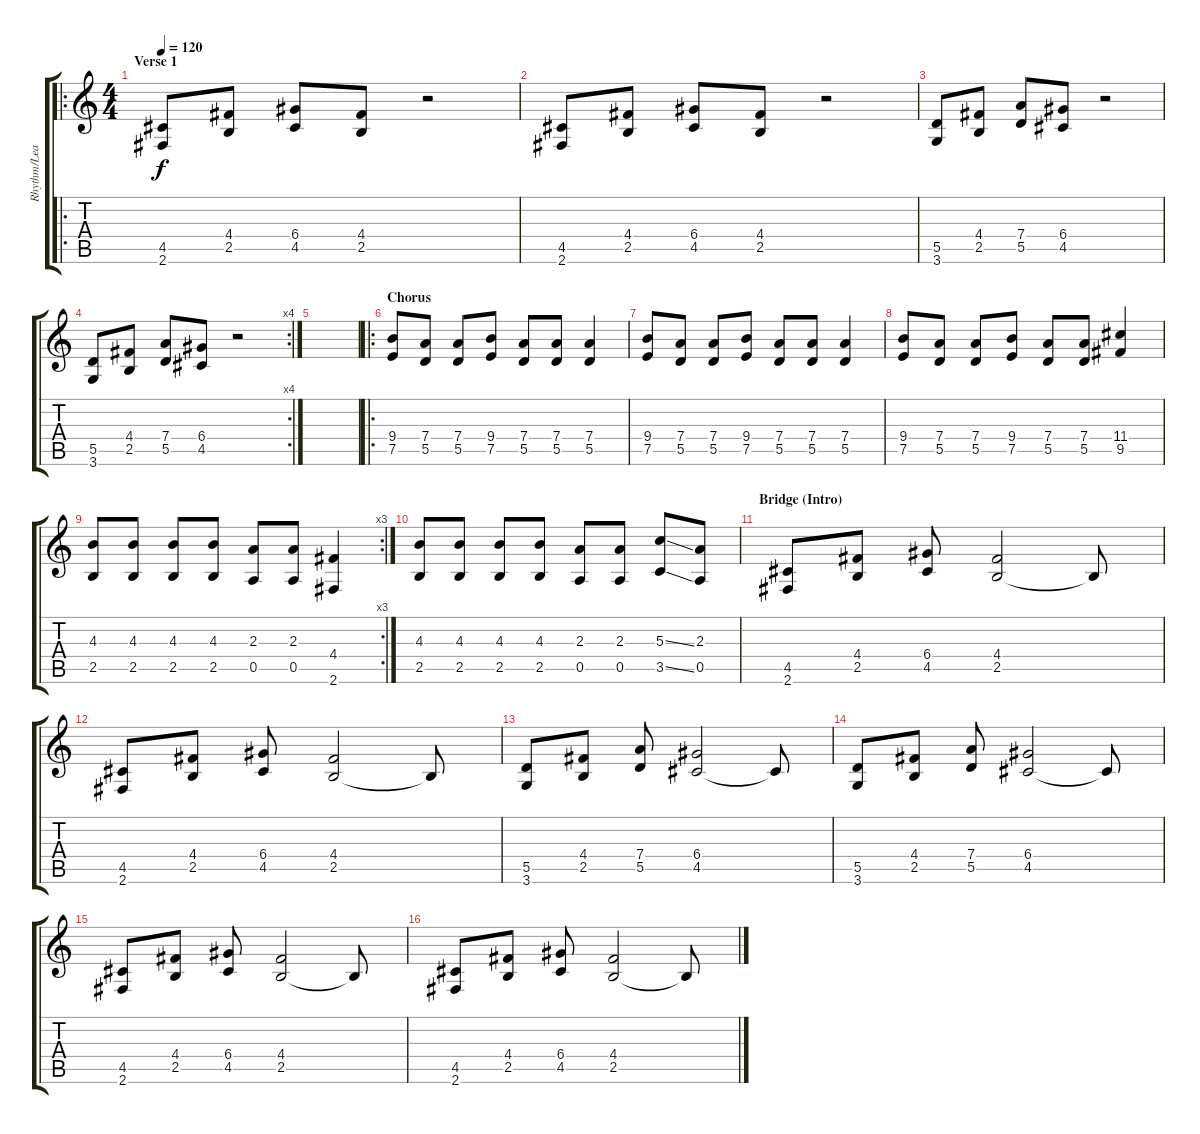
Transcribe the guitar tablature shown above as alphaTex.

\track ("Rhythm/Lead" "Rhythm/Lea") {instrument distortionguitar}
\staff {score tabs}
\tuning (E4 B3 G3 D3 A2 E2) {hide}
\ro
\ts (4 4)
\section ("" "Verse 1")
\tempo 120
\clef g2
\ks c
(4.5 2.6).8{dy f} (4.4 2.5).8 (6.4 4.5).8 (4.4 2.5).8 r.2 |
(4.5 2.6).8 (4.4 2.5).8 (6.4 4.5).8 (4.4 2.5).8 r.2 |
(5.5 3.6).8 (4.4 2.5).8 (7.4 5.5).8 (6.4 4.5).8 r.2 |
\rc 4
(5.5 3.6).8 (4.4 2.5).8 (7.4 5.5).8 (6.4 4.5).8 r.2 |
|
\ro
\section ("" "Chorus")
(9.4 7.5).8 (7.4 5.5).8 (7.4 5.5).8 (9.4 7.5).8 (7.4 5.5).8 (7.4 5.5).8 (7.4 5.5).4 |
(9.4 7.5).8 (7.4 5.5).8 (7.4 5.5).8 (9.4 7.5).8 (7.4 5.5).8 (7.4 5.5).8 (7.4 5.5).4 |
(9.4 7.5).8 (7.4 5.5).8 (7.4 5.5).8 (9.4 7.5).8 (7.4 5.5).8 (7.4 5.5).8 (11.4 9.5).4 |
\rc 3
(4.3 2.5).8 (4.3 2.5).8 (4.3 2.5).8 (4.3 2.5).8 (2.3 0.5).8 (2.3 0.5).8 (4.4 2.6).4 |
(4.3 2.5).8 (4.3 2.5).8 (4.3 2.5).8 (4.3 2.5).8 (2.3 0.5).8 (2.3 0.5).8 (5.3{ss} 3.5{ss}).8 (2.3 0.5).8 |
\section ("" "Bridge (Intro)")
(4.5 2.6).8 (4.4 2.5).8 (6.4 4.5).8 (4.4 2.5).2 2.5{t}.8 |
(4.5 2.6).8 (4.4 2.5).8 (6.4 4.5).8 (4.4 2.5).2 2.5{t}.8 |
(5.5 3.6).8 (4.4 2.5).8 (7.4 5.5).8 (6.4 4.5).2 4.5{t}.8 |
(5.5 3.6).8 (4.4 2.5).8 (7.4 5.5).8 (6.4 4.5).2 4.5{t}.8 |
(4.5 2.6).8 (4.4 2.5).8 (6.4 4.5).8 (4.4 2.5).2 2.5{t}.8 |
(4.5 2.6).8 (4.4 2.5).8 (6.4 4.5).8 (4.4 2.5).2 2.5{t}.8
